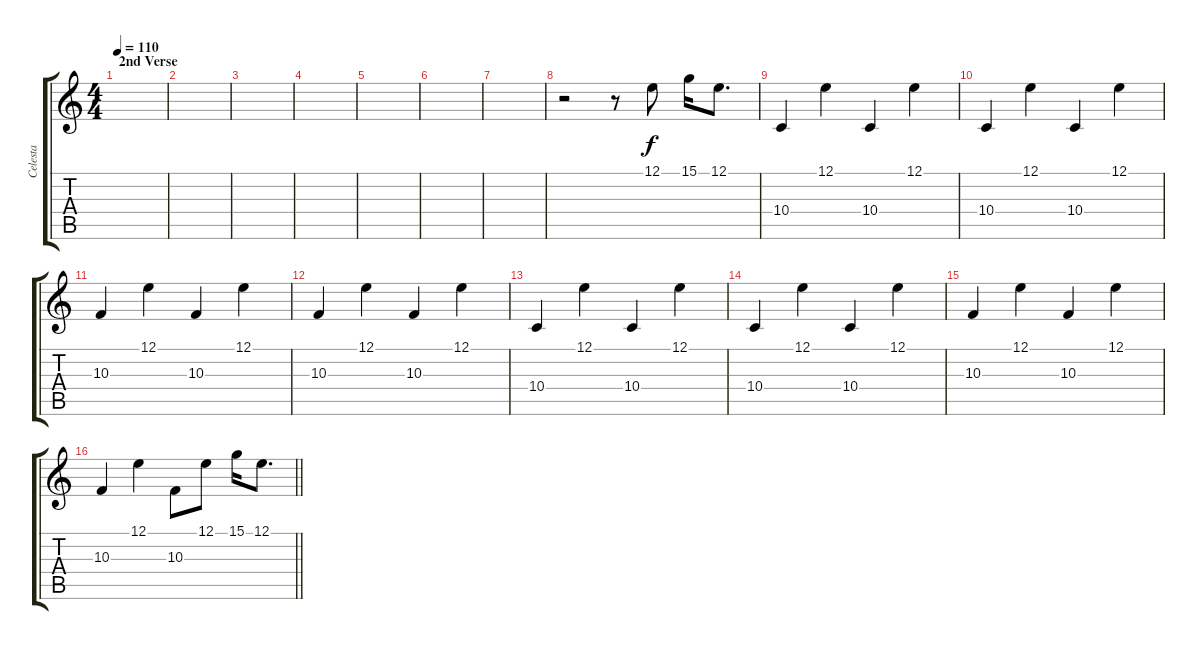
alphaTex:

\track ("Celesta" "Celesta") {instrument celesta}
\staff {score tabs}
\tuning (E4 B3 G3 D3 A2 E2) {hide}
\ts (4 4)
\section ("" "2nd Verse")
\tempo 110
\clef g2
\ks c
|
|
|
|
|
|
|
r.2 r.8 12.1.8 15.1.16 12.1.8{d} |
10.4.4 12.1.4 10.4.4 12.1.4 |
10.4.4 12.1.4 10.4.4 12.1.4 |
10.3.4 12.1.4 10.3.4 12.1.4 |
10.3.4 12.1.4 10.3.4 12.1.4 |
10.4.4 12.1.4 10.4.4 12.1.4 |
10.4.4 12.1.4 10.4.4 12.1.4 |
10.3.4 12.1.4 10.3.4 12.1.4 |
\barLineRight lightlight
10.3.4 12.1.4 10.3.8 12.1.8 15.1.16 12.1.8{d}
